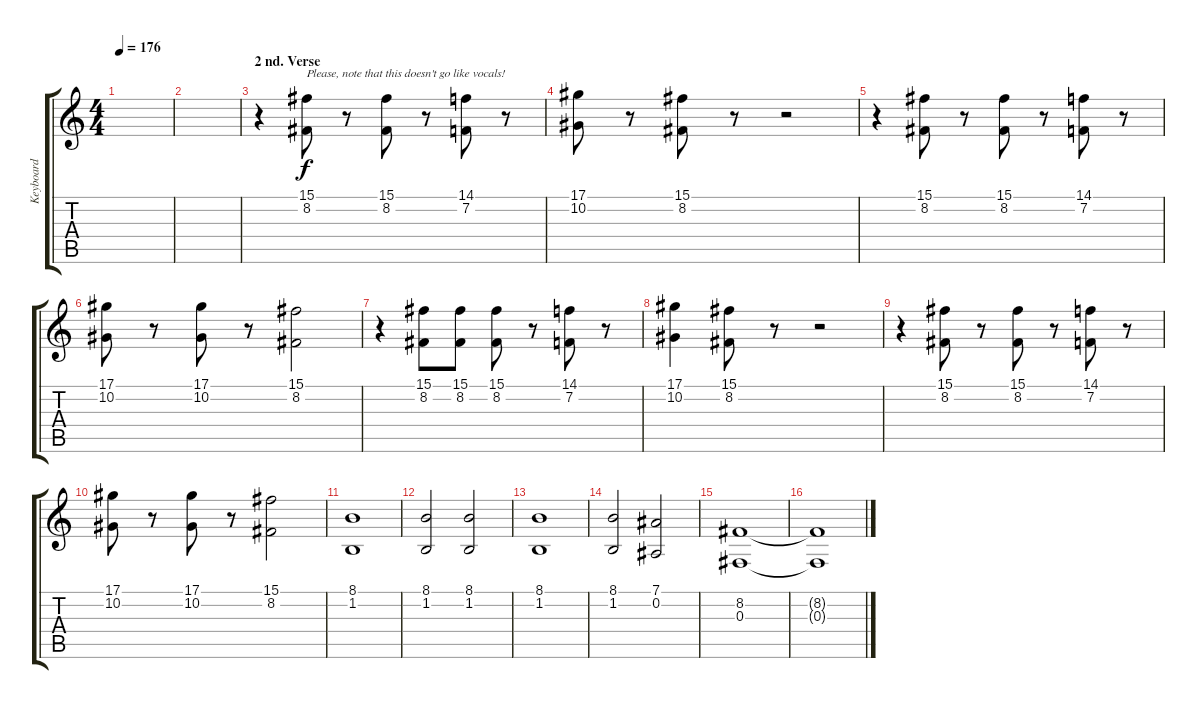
\track ("Keyboard" "Keyboard") {instrument stringensemble1}
\staff {score tabs}
\tuning (Eb4 Bb3 Gb3 Db3 Ab2 Eb2) {hide}
\ts (4 4)
\tempo 176
\clef g2
\ks c
|
|
\section ("" "2 nd. Verse")
r.4 (15.1 8.2).8{txt "Please, note that this doesn't go like vocals!"} r.8 (15.1 8.2).8 r.8 (14.1 7.2).8 r.8 |
(17.1 10.2).8 r.8 (15.1 8.2).8 r.8 r.2 |
r.4 (15.1 8.2).8 r.8 (15.1 8.2).8 r.8 (14.1 7.2).8 r.8 |
(17.1 10.2).8 r.8 (17.1 10.2).8 r.8 (15.1 8.2).2 |
r.4 (15.1 8.2).8 (15.1 8.2).8 (15.1 8.2).8 r.8 (14.1 7.2).8 r.8 |
(17.1 10.2).4 (15.1 8.2).8 r.8 r.2 |
r.4 (15.1 8.2).8 r.8 (15.1 8.2).8 r.8 (14.1 7.2).8 r.8 |
(17.1 10.2).8 r.8 (17.1 10.2).8 r.8 (15.1 8.2).2 |
(8.1 1.2).1 |
(8.1 1.2).2 (8.1 1.2).2 |
(8.1 1.2).1 |
(8.1 1.2).2 (7.1 0.2).2 |
(8.2 0.3).1 |
(8.2{t} 0.3{t}).1
